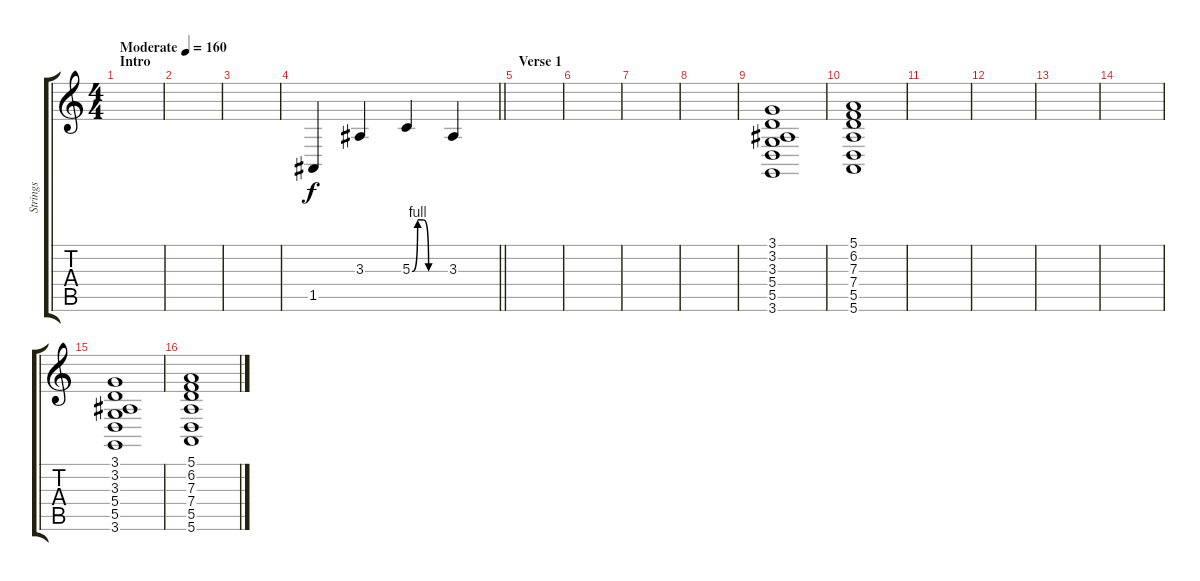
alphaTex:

\track ("Strings" "Strings") {instrument stringensemble1}
\staff {score tabs}
\tuning (E4 B3 G3 D3 A2 E2) {hide}
\ts (4 4)
\section ("" "Intro")
\tempo (160 "Moderate")
\clef g2
\ks c
|
|
|
\barLineRight lightlight
1.5.4{volume 16} 3.3.4 5.3{be (custom 0 0 10 4 20 4 30 0 60 0)}.4 3.3.4 |
\section ("" "Verse 1")
|
|
|
|
(3.1 3.2 3.3 5.4 5.5 3.6).1{volume 11} |
(5.1 6.2 7.3 7.4 5.5 5.6).1 |
|
|
|
|
(3.1 3.2 3.3 5.4 5.5 3.6).1 |
(5.1 6.2 7.3 7.4 5.5 5.6).1
